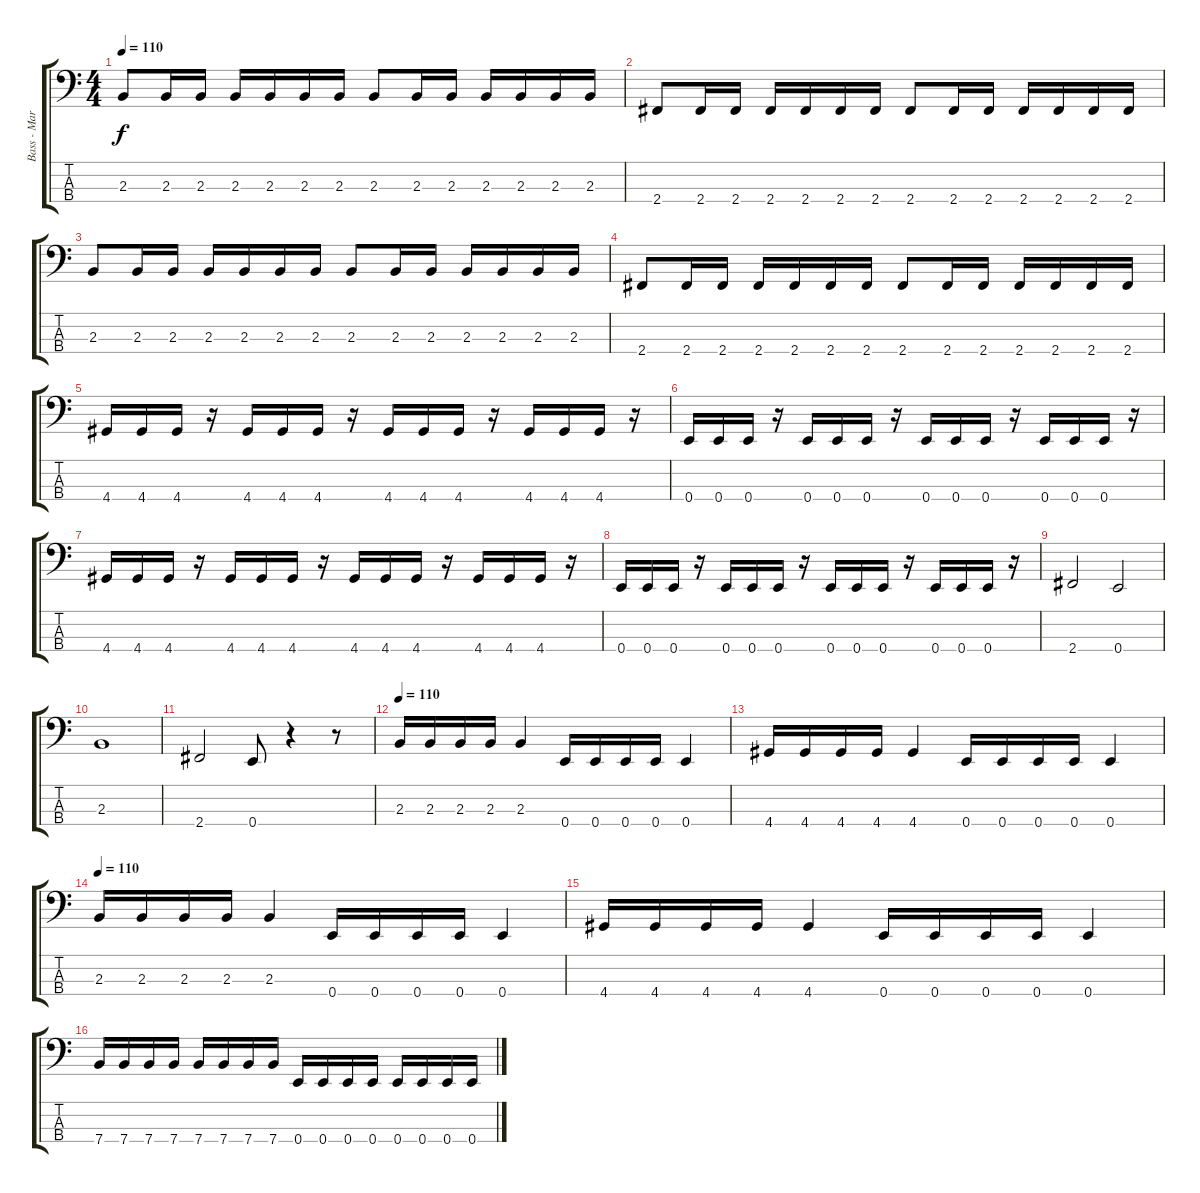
\track ("Bass - Mark Allan Hoppus" "Bass - Mar") {instrument electricbasspick}
\staff {score tabs}
\tuning (G2 D2 A1 E1) {hide}
\ts (4 4)
\tempo 110
\clef f4
\ks c
2.3.8{dy f} 2.3.16 2.3.16 2.3.16 2.3.16 2.3.16 2.3.16 2.3.8 2.3.16 2.3.16 2.3.16 2.3.16 2.3.16 2.3.16 |
2.4.8 2.4.16 2.4.16 2.4.16 2.4.16 2.4.16 2.4.16 2.4.8 2.4.16 2.4.16 2.4.16 2.4.16 2.4.16 2.4.16 |
2.3.8 2.3.16 2.3.16 2.3.16 2.3.16 2.3.16 2.3.16 2.3.8 2.3.16 2.3.16 2.3.16 2.3.16 2.3.16 2.3.16 |
2.4.8 2.4.16 2.4.16 2.4.16 2.4.16 2.4.16 2.4.16 2.4.8 2.4.16 2.4.16 2.4.16 2.4.16 2.4.16 2.4.16 |
4.4.16 4.4.16 4.4.16 r.16 4.4.16 4.4.16 4.4.16 r.16 4.4.16 4.4.16 4.4.16 r.16 4.4.16 4.4.16 4.4.16 r.16 |
0.4.16 0.4.16 0.4.16 r.16 0.4.16 0.4.16 0.4.16 r.16 0.4.16 0.4.16 0.4.16 r.16 0.4.16 0.4.16 0.4.16 r.16 |
4.4.16 4.4.16 4.4.16 r.16 4.4.16 4.4.16 4.4.16 r.16 4.4.16 4.4.16 4.4.16 r.16 4.4.16 4.4.16 4.4.16 r.16 |
0.4.16 0.4.16 0.4.16 r.16 0.4.16 0.4.16 0.4.16 r.16 0.4.16 0.4.16 0.4.16 r.16 0.4.16 0.4.16 0.4.16 r.16 |
2.4.2 0.4.2 |
2.3.1 |
2.4.2 0.4.8 r.4 r.8 |
\tempo 110
2.3.16{instrument slapbass1} 2.3.16 2.3.16 2.3.16 2.3.4 0.4.16 0.4.16 0.4.16 0.4.16 0.4.4 |
4.4.16 4.4.16 4.4.16 4.4.16 4.4.4 0.4.16 0.4.16 0.4.16 0.4.16 0.4.4 |
\tempo 110
2.3.16{instrument slapbass1} 2.3.16 2.3.16 2.3.16 2.3.4 0.4.16 0.4.16 0.4.16 0.4.16 0.4.4 |
4.4.16 4.4.16 4.4.16 4.4.16 4.4.4 0.4.16 0.4.16 0.4.16 0.4.16 0.4.4 |
7.4.16 7.4.16 7.4.16 7.4.16 7.4.16 7.4.16 7.4.16 7.4.16 0.4.16 0.4.16 0.4.16 0.4.16 0.4.16 0.4.16 0.4.16 0.4.16
